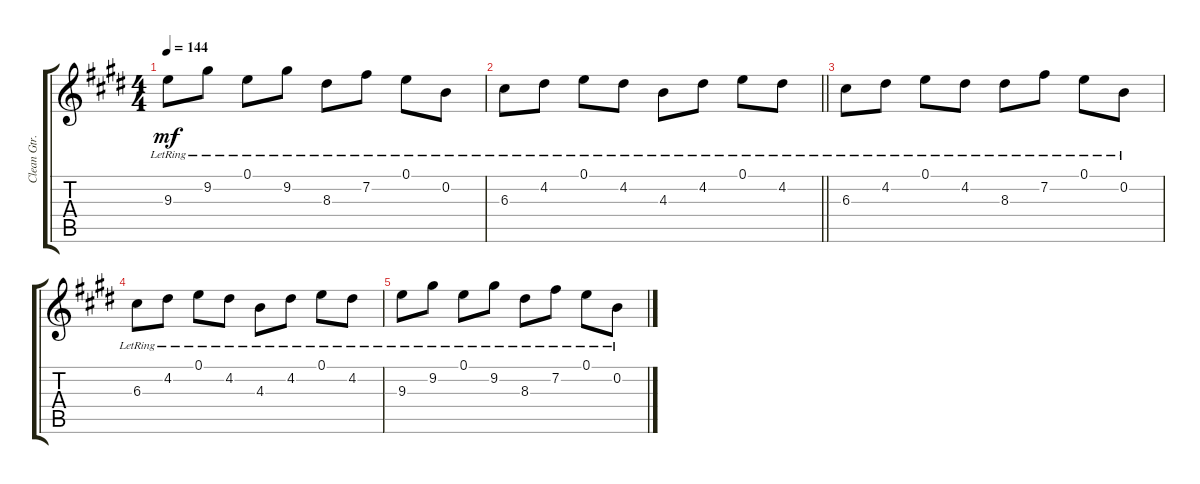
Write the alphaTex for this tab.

\track ("Clean Gtr. 1" "Clean Gtr.") {instrument electricguitarclean}
\staff {score tabs}
\tuning (E4 B3 G3 D3 A2 E2) {hide}
\ts (4 4)
\tempo 144
\clef g2
\ks c#minor
9.3{lr}.8{dy mf} 9.2{lr}.8 0.1{lr}.8 9.2{lr}.8 8.3{lr}.8 7.2{lr}.8 0.1{lr}.8 0.2{lr}.8 |
\barLineRight lightlight
6.3{lr}.8{volume 0} 4.2{lr}.8 0.1{lr}.8 4.2{lr}.8 4.3{lr}.8 4.2{lr}.8 0.1{lr}.8 4.2{lr}.8 |
6.3{lr}.8 4.2{lr}.8 0.1{lr}.8 4.2{lr}.8 8.3{lr}.8 7.2{lr}.8 0.1{lr}.8 0.2{lr}.8 |
6.3{lr}.8 4.2{lr}.8 0.1{lr}.8 4.2{lr}.8 4.3{lr}.8 4.2{lr}.8 0.1{lr}.8 4.2{lr}.8 |
9.3{lr}.8 9.2{lr}.8 0.1{lr}.8 9.2{lr}.8 8.3{lr}.8 7.2{lr}.8 0.1{lr}.8 0.2{lr}.8
